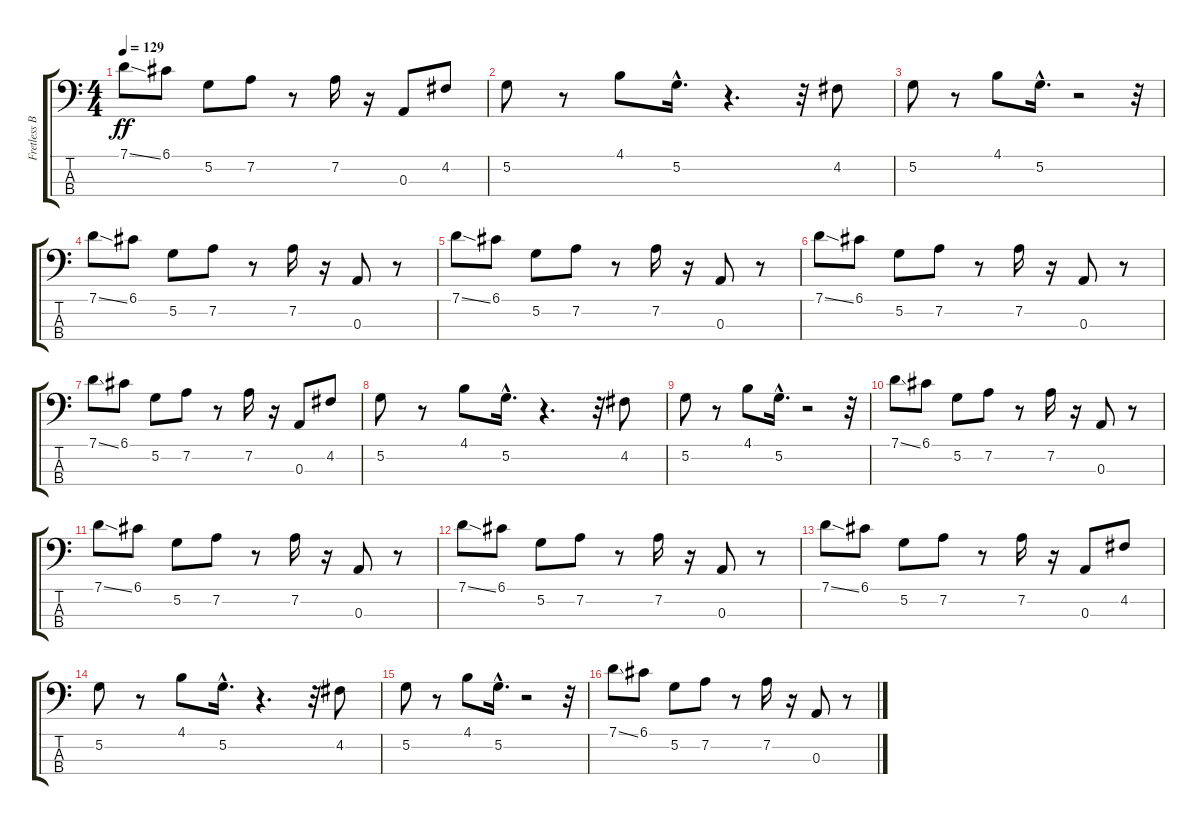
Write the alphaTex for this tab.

\track ("Fretless Bass" "Fretless B") {instrument electricbassfinger}
\staff {score tabs}
\tuning (G2 D2 A1 E1) {hide}
\ts (4 4)
\tempo 129
\clef f4
\ks c
7.1{ss}.8{dy ff} 6.1.8 5.2.8 7.2.8 r.8 7.2.16 r.16 0.3.8 4.2.8 |
5.2.8 r.8 4.1.8 5.2{hac}.16{d} r.4{d} r.32 4.2.8 |
5.2.8 r.8 4.1.8 5.2{hac}.16{d} r.2 r.32 |
7.1{ss}.8 6.1.8 5.2.8 7.2.8 r.8 7.2.16 r.16 0.3.8 r.8 |
7.1{ss}.8 6.1.8 5.2.8 7.2.8 r.8 7.2.16 r.16 0.3.8 r.8 |
7.1{ss}.8 6.1.8 5.2.8 7.2.8 r.8 7.2.16 r.16 0.3.8 r.8 |
7.1{ss}.8 6.1.8 5.2.8 7.2.8 r.8 7.2.16 r.16 0.3.8 4.2.8 |
5.2.8 r.8 4.1.8 5.2{hac}.16{d} r.4{d} r.32 4.2.8 |
5.2.8 r.8 4.1.8 5.2{hac}.16{d} r.2 r.32 |
7.1{ss}.8 6.1.8 5.2.8 7.2.8 r.8 7.2.16 r.16 0.3.8 r.8 |
7.1{ss}.8 6.1.8 5.2.8 7.2.8 r.8 7.2.16 r.16 0.3.8 r.8 |
7.1{ss}.8 6.1.8 5.2.8 7.2.8 r.8 7.2.16 r.16 0.3.8 r.8 |
7.1{ss}.8 6.1.8 5.2.8 7.2.8 r.8 7.2.16 r.16 0.3.8 4.2.8 |
5.2.8 r.8 4.1.8 5.2{hac}.16{d} r.4{d} r.32 4.2.8 |
5.2.8 r.8 4.1.8 5.2{hac}.16{d} r.2 r.32 |
7.1{ss}.8 6.1.8 5.2.8 7.2.8 r.8 7.2.16 r.16 0.3.8 r.8
